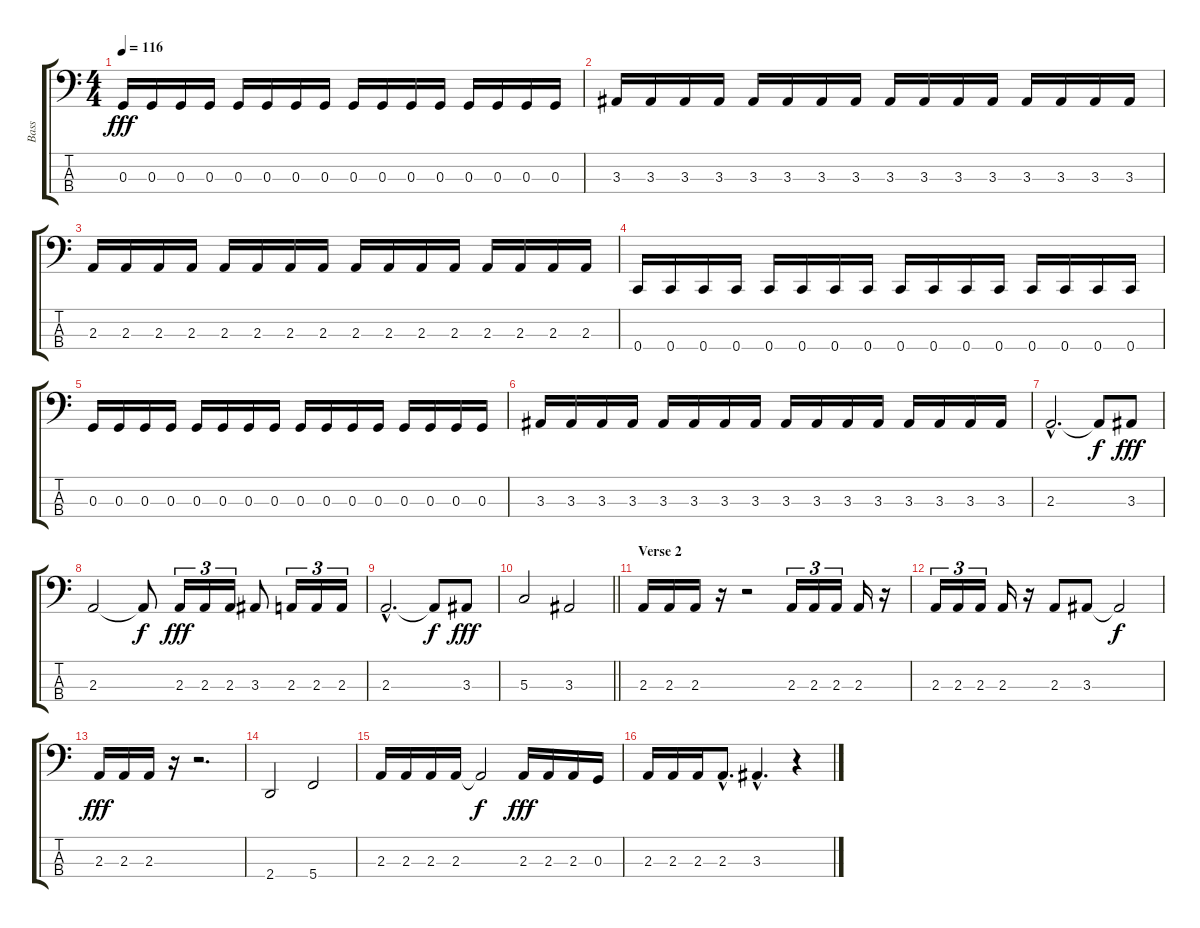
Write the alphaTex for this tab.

\track ("Bass" "Bass") {instrument electricbassfinger}
\staff {score tabs}
\tuning (F2 C2 G1 C1) {hide}
\ts (4 4)
\tempo 116
\clef f4
\ks c
0.3.16{dy fff} 0.3.16 0.3.16 0.3.16 0.3.16 0.3.16 0.3.16 0.3.16 0.3.16 0.3.16 0.3.16 0.3.16 0.3.16 0.3.16 0.3.16 0.3.16 |
3.3.16 3.3.16 3.3.16 3.3.16 3.3.16 3.3.16 3.3.16 3.3.16 3.3.16 3.3.16 3.3.16 3.3.16 3.3.16 3.3.16 3.3.16 3.3.16 |
2.3.16 2.3.16 2.3.16 2.3.16 2.3.16 2.3.16 2.3.16 2.3.16 2.3.16 2.3.16 2.3.16 2.3.16 2.3.16 2.3.16 2.3.16 2.3.16 |
0.4.16 0.4.16 0.4.16 0.4.16 0.4.16 0.4.16 0.4.16 0.4.16 0.4.16 0.4.16 0.4.16 0.4.16 0.4.16 0.4.16 0.4.16 0.4.16 |
0.3.16 0.3.16 0.3.16 0.3.16 0.3.16 0.3.16 0.3.16 0.3.16 0.3.16 0.3.16 0.3.16 0.3.16 0.3.16 0.3.16 0.3.16 0.3.16 |
3.3.16 3.3.16 3.3.16 3.3.16 3.3.16 3.3.16 3.3.16 3.3.16 3.3.16 3.3.16 3.3.16 3.3.16 3.3.16 3.3.16 3.3.16 3.3.16 |
2.3{hac}.2{d} 2.3{t}.8{dy f} 3.3.8{dy fff} |
2.3.2 2.3{t}.8{dy f} 2.3.16{tu (3 2) dy fff} 2.3.16{tu (3 2)} 2.3.16{tu (3 2)} 3.3.8 2.3.16{tu (3 2)} 2.3.16{tu (3 2)} 2.3.16{tu (3 2)} |
2.3{hac}.2{d} 2.3{t}.8{dy f} 3.3.8{dy fff} |
\barLineRight lightlight
5.3.2 3.3.2 |
\section ("" "Verse 2")
2.3.16 2.3.16 2.3.16 r.16 r.2 2.3.16{tu (3 2)} 2.3.16{tu (3 2)} 2.3.16{tu (3 2)} 2.3.16 r.16 |
2.3.16{tu (3 2)} 2.3.16{tu (3 2)} 2.3.16{tu (3 2)} 2.3.16 r.16 2.3.8 3.3.8 3.3{t}.2{dy f} |
2.3.16{dy fff} 2.3.16 2.3.16 r.16 r.2{d} |
2.4.2 5.4.2 |
2.3.16 2.3.16 2.3.16 2.3.16 2.3{t}.2{dy f} 2.3.16{dy fff} 2.3.16 2.3.16 0.3.16 |
2.3.16 2.3.16 2.3.16 2.3{hac}.8{d} 3.3{hac}.4{d} r.4
